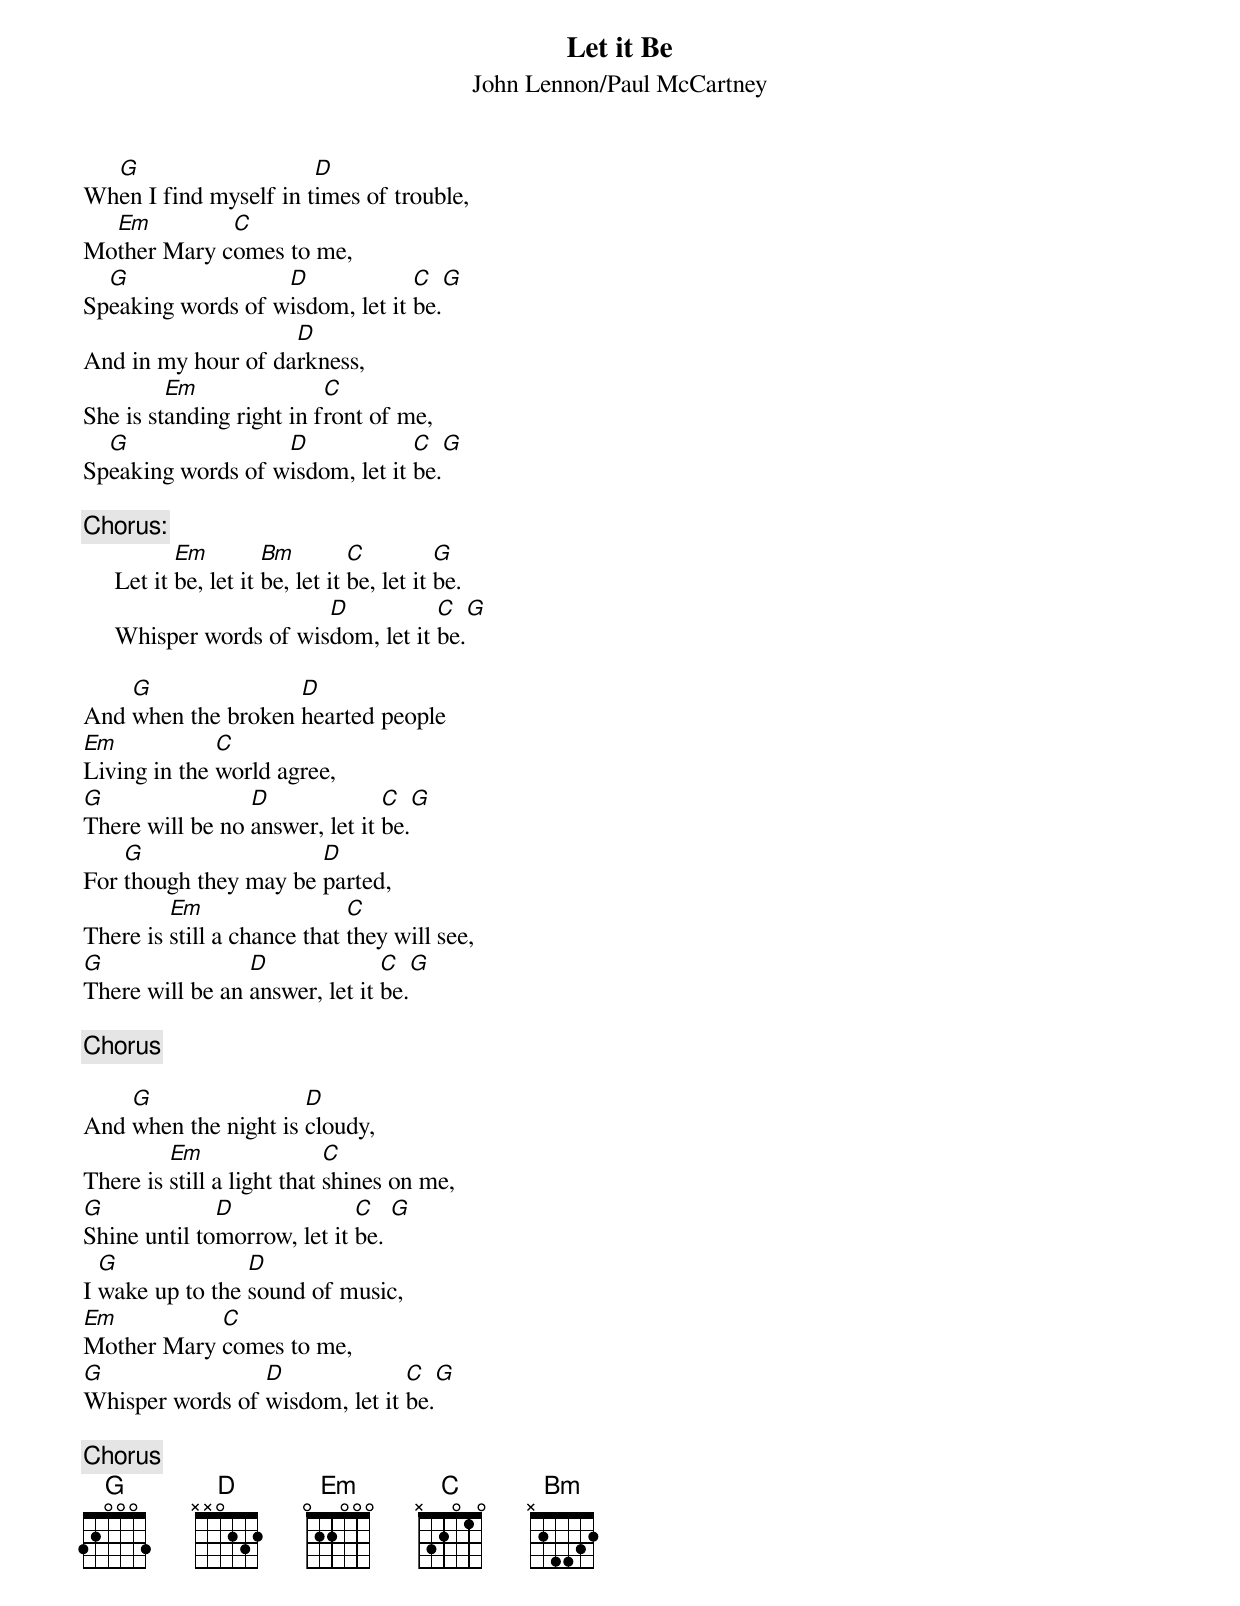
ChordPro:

{title:Let it Be}
{st:John Lennon/Paul McCartney}
Wh[G]en I find myself in t[D]imes of trouble,
Mo[Em]ther Mary c[C]omes to me,
Sp[G]eaking words of w[D]isdom, let it [C]be.[G]
And in my hour of da[D]rkness,
She is st[Em]anding right in f[C]ront of me,
Sp[G]eaking words of w[D]isdom, let it [C]be.[G]

{c:Chorus:}
     Let it [Em]be, let it [Bm]be, let it [C]be, let it [G]be.
     Whisper words of wis[D]dom, let it [C]be.[G]

And [G]when the broken [D]hearted people
[Em]Living in the [C]world agree,
[G]There will be no [D]answer, let it [C]be.[G]
For [G]though they may be [D]parted,
There is [Em]still a chance that [C]they will see,
[G]There will be an [D]answer, let it [C]be.[G]

{c:Chorus}

And [G]when the night is [D]cloudy,
There is [Em]still a light that [C]shines on me,
[G]Shine until to[D]morrow, let it [C]be. [G]
I [G]wake up to the [D]sound of music,
[Em]Mother Mary [C]comes to me,
[G]Whisper words of [D]wisdom, let it [C]be.[G]

{c:Chorus}
